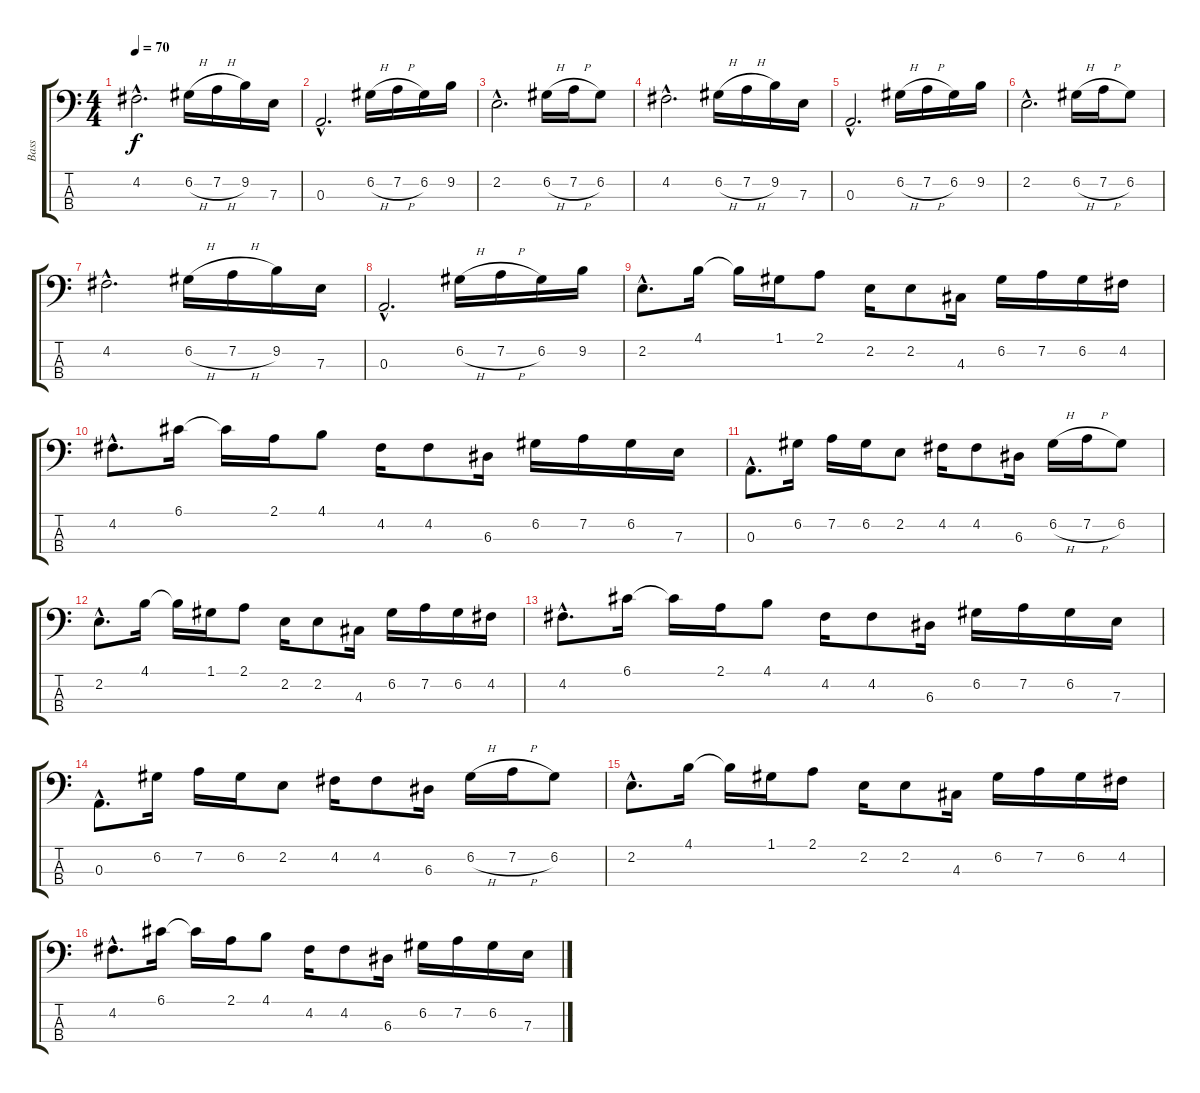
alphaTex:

\track ("Bass" "Bass") {instrument electricbassfinger}
\staff {score tabs}
\tuning (G2 D2 A1 E1) {hide}
\ts (4 4)
\tempo 70
\clef f4
\ks c
4.2{hac}.2{d dy f} 6.2{h}.16 7.2{h}.16 9.2.16 7.3.16 |
0.3{hac}.2{d} 6.2{h}.16 7.2{h}.16 6.2.16 9.2.16 |
2.2{hac}.2{d} 6.2{h}.16 7.2{h}.16 6.2.8 |
4.2{hac}.2{d} 6.2{h}.16 7.2{h}.16 9.2.16 7.3.16 |
0.3{hac}.2{d} 6.2{h}.16 7.2{h}.16 6.2.16 9.2.16 |
2.2{hac}.2{d} 6.2{h}.16 7.2{h}.16 6.2.8 |
4.2{hac}.2{d} 6.2{h}.16 7.2{h}.16 9.2.16 7.3.16 |
0.3{hac}.2{d} 6.2{h}.16 7.2{h}.16 6.2.16 9.2.16 |
2.2{hac}.8{d} 4.1.16 4.1{t}.16 1.1.16 2.1.8 2.2.16 2.2.8 4.3.16 6.2.16 7.2.16 6.2.16 4.2.16 |
4.2{hac}.8{d} 6.1.16 6.1{t}.16 2.1.16 4.1.8 4.2.16 4.2.8 6.3.16 6.2.16 7.2.16 6.2.16 7.3.16 |
0.3{hac}.8{d} 6.2.16 7.2.16 6.2.16 2.2.8 4.2.16 4.2.8 6.3.16 6.2{h}.16 7.2{h}.16 6.2.8 |
2.2{hac}.8{d} 4.1.16 4.1{t}.16 1.1.16 2.1.8 2.2.16 2.2.8 4.3.16 6.2.16 7.2.16 6.2.16 4.2.16 |
4.2{hac}.8{d} 6.1.16 6.1{t}.16 2.1.16 4.1.8 4.2.16 4.2.8 6.3.16 6.2.16 7.2.16 6.2.16 7.3.16 |
0.3{hac}.8{d} 6.2.16 7.2.16 6.2.16 2.2.8 4.2.16 4.2.8 6.3.16 6.2{h}.16 7.2{h}.16 6.2.8 |
2.2{hac}.8{d} 4.1.16 4.1{t}.16 1.1.16 2.1.8 2.2.16 2.2.8 4.3.16 6.2.16 7.2.16 6.2.16 4.2.16 |
4.2{hac}.8{d} 6.1.16 6.1{t}.16 2.1.16 4.1.8 4.2.16 4.2.8 6.3.16 6.2.16 7.2.16 6.2.16 7.3.16
